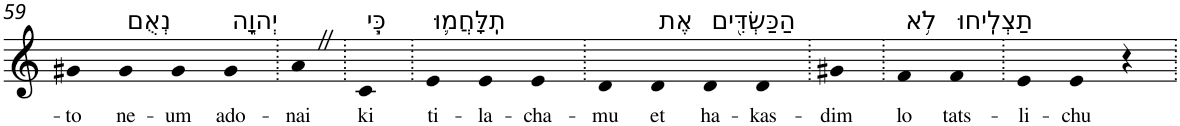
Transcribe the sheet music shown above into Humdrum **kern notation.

**kern	**text
*part1	*part1
*staff1	*staff1
*I"Piano	*
*I'Pno	*
!!LO:PB:g=z
*clefG2	*
*k[]	*
=59	=59
!	!LO:LY:b
4g#X	-to
!LO:TX:a:t=נְאֻם	!
!	!LO:LY:b
4g#	ne-
!	!LO:LY:b
4g#	-um
!LO:TX:a:t=יְהוָ֑ה	!
!	!LO:LY:b
4g#	ado-
=60.	=60.
!	!LO:LY:b
4aZ	-nai
=61.	=61.
!LO:TX:a:t=כִּ֧י	!
!	!LO:LY:b
4c	ki
=62.	=62.
!LO:TX:a:t=תִֽלָּחֲמ֛וּ	!
!	!LO:LY:b
4e	ti-
!	!LO:LY:b
4e	-la-
!	!LO:LY:b
4e	-cha-
=63.	=63.
!	!LO:LY:b
4d	-mu
!LO:TX:a:t=אֶת	!
!	!LO:LY:b
4d	et
!LO:TX:a:t=הַכַּשְׂדִּ֖ים	!
!	!LO:LY:b
4d	ha-
!	!LO:LY:b
4d	-kas-
=64.	=64.
!	!LO:LY:b
4g#X	-dim
=65.	=65.
!LO:TX:a:t=לֹ֥א	!
!	!LO:LY:b
4f	lo
!LO:TX:a:t=תַצְלִֽיחוּ	!
!	!LO:LY:b
4f	tats-
=66.	=66.
!	!LO:LY:b
4e	-li-
!	!LO:LY:b
4e	-chu
4r	.
=.	=.
*-	*-
